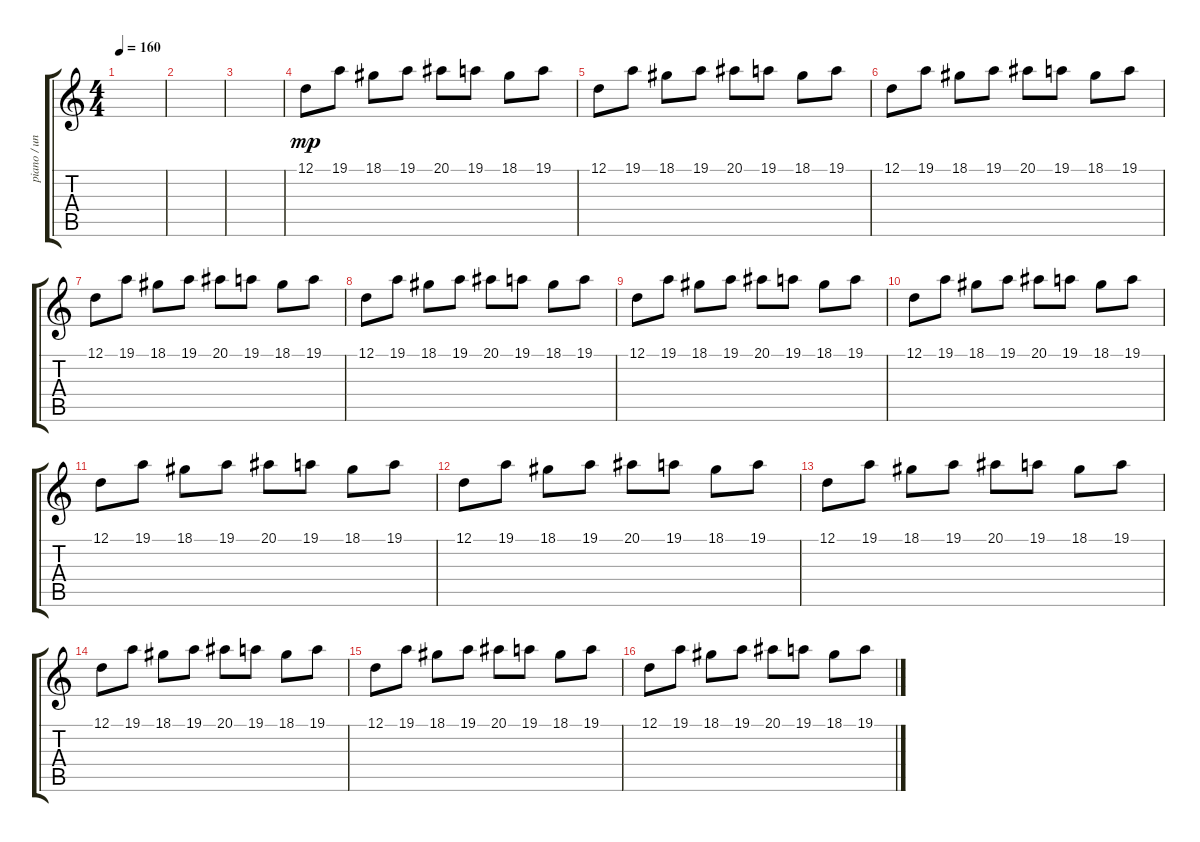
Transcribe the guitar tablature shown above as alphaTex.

\track ("piano / unison" "piano / un") {instrument brightacousticpiano}
\staff {score tabs}
\tuning (D4 A3 F3 C3 G2 C2) {hide}
\ts (4 4)
\tempo 160
\clef g2
\ks c
|
|
|
12.1.8{dy mp} 19.1.8 18.1.8 19.1.8 20.1.8 19.1.8 18.1.8 19.1.8 |
12.1.8 19.1.8 18.1.8 19.1.8 20.1.8 19.1.8 18.1.8 19.1.8 |
12.1.8 19.1.8 18.1.8 19.1.8 20.1.8 19.1.8 18.1.8 19.1.8 |
12.1.8 19.1.8 18.1.8 19.1.8 20.1.8 19.1.8 18.1.8 19.1.8 |
12.1.8 19.1.8 18.1.8 19.1.8 20.1.8 19.1.8 18.1.8 19.1.8 |
12.1.8 19.1.8 18.1.8 19.1.8 20.1.8 19.1.8 18.1.8 19.1.8 |
12.1.8 19.1.8 18.1.8 19.1.8 20.1.8 19.1.8 18.1.8 19.1.8 |
12.1.8 19.1.8 18.1.8 19.1.8 20.1.8 19.1.8 18.1.8 19.1.8 |
12.1.8 19.1.8 18.1.8 19.1.8 20.1.8 19.1.8 18.1.8 19.1.8 |
12.1.8 19.1.8 18.1.8 19.1.8 20.1.8 19.1.8 18.1.8 19.1.8 |
12.1.8 19.1.8 18.1.8 19.1.8 20.1.8 19.1.8 18.1.8 19.1.8 |
12.1.8 19.1.8 18.1.8 19.1.8 20.1.8 19.1.8 18.1.8 19.1.8 |
12.1.8 19.1.8 18.1.8 19.1.8 20.1.8 19.1.8 18.1.8 19.1.8
